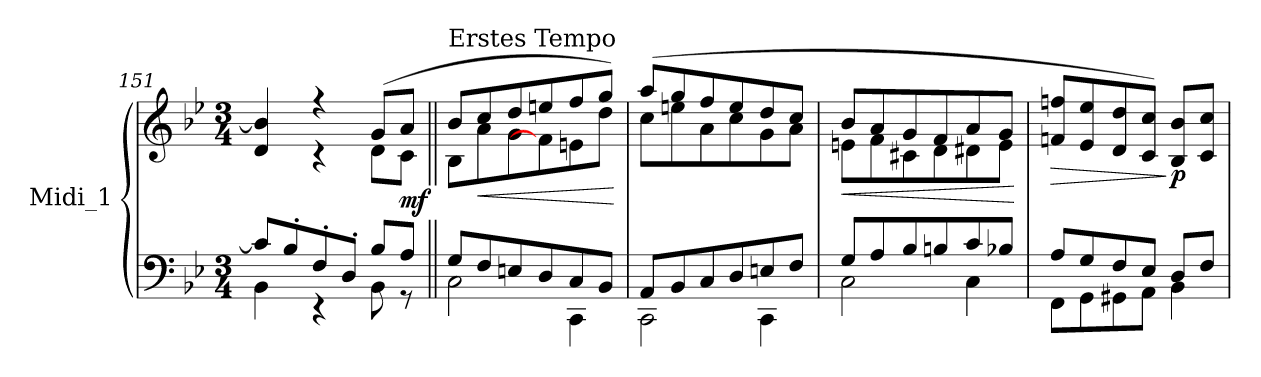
**kern	**kern	**dynam
*part1	*part1	*part1
*staff2	*staff1	*staff1/2
*I"Midi_1	*	*
*clefF4	*clefG2	*
*k[b-e-]	*k[b-e-]	*
*B-:	*B-:	*
*M3/4	*M3/4	*
=151	=151	=151
*^	*^	*
*	*^	*	*	*
8c/L]	4BB-\	2ryy	4d/ 4b-/]	4ryy	.
8B-'/	.	.	.	.	.
8F'/	4r	.	4r	4r	.
8D'/J	.	.	.	.	.
8B-/L	8BB-\	4ryy	(>8g/L	8d\L	.
!	!	!	!	!	!LO:DY:b
8A/J	8r	.	8a/J	8c\J	mf
!!LO:LB:g=z	!!
=152||	=152||	=152||	=152||	=152||	=152||
!	!	!	!LO:TX:a:t=Erstes Tempo	!	!
8G/L	2C\	2ryy	8b-/L	8B-\L	.
!	!	!	!	!	!LO:HP:b
8F/	.	.	8cc/	8a\	<
8En/	.	.	8dd/	8g\	.
8D/	.	.	8een/	8f\]	.
8C/	4CC\	4ryy	8ff/	8en\	.
8BB-/J	.	.	8gg/J)	8dd\J	.
*v	*v	*v	*	*	*
*	*v	*v	*
.	.	[
!!LO:LB:g=z
=153	=153	=153
*^	*^	*
8AA/L	2CC\	(>8aa/L	8cc\L	.
8BB-/	.	8gg/	8een\	.
8C/	.	8ff/	8a\	.
8D/	.	8ee/	8cc\	.
8En/	4CC\	8dd/	8g\	.
8F/J	.	8cc/J	8a\J	.
=154	=154	=154	=154	=154
!	!	!	!	!LO:HP:b
8G/L	2C\	8b-/L	8en\L	<
8A/	.	8a/	8f\	.
8B-/	.	8g/	8c#X\	.
8Bn/	.	8f/	8d\	.
8c/	4C\	8a/	8d#X\	.
8B-X/J	.	8g/J	8e\J	.
*v	*v	*	*	*
*	*v	*v	*
.	.	[
=155	=155	=155
*^	*	*
!	!	!	!LO:HP:b
*	*	*^	*
8A/L	8FF\L	8fni/ 8ffni/L	2ryy	>
8G/	8GG\	8e-i/ 8ee-i/	.	.
8F/	8GG#X\	8d/ 8dd/	.	.
8E-/J	8AA\J	8c/ 8cc/J)	.	.
!	!	!	!	!LO:DY:n=1:b
8D/L	4BB-\	8B-/ 8b-/L	4ryy	] p
8F/J	.	8c/ 8cc/J	.	.
*v	*v	*	*	*
*	*v	*v	*
=	=	=
*-	*-	*-
